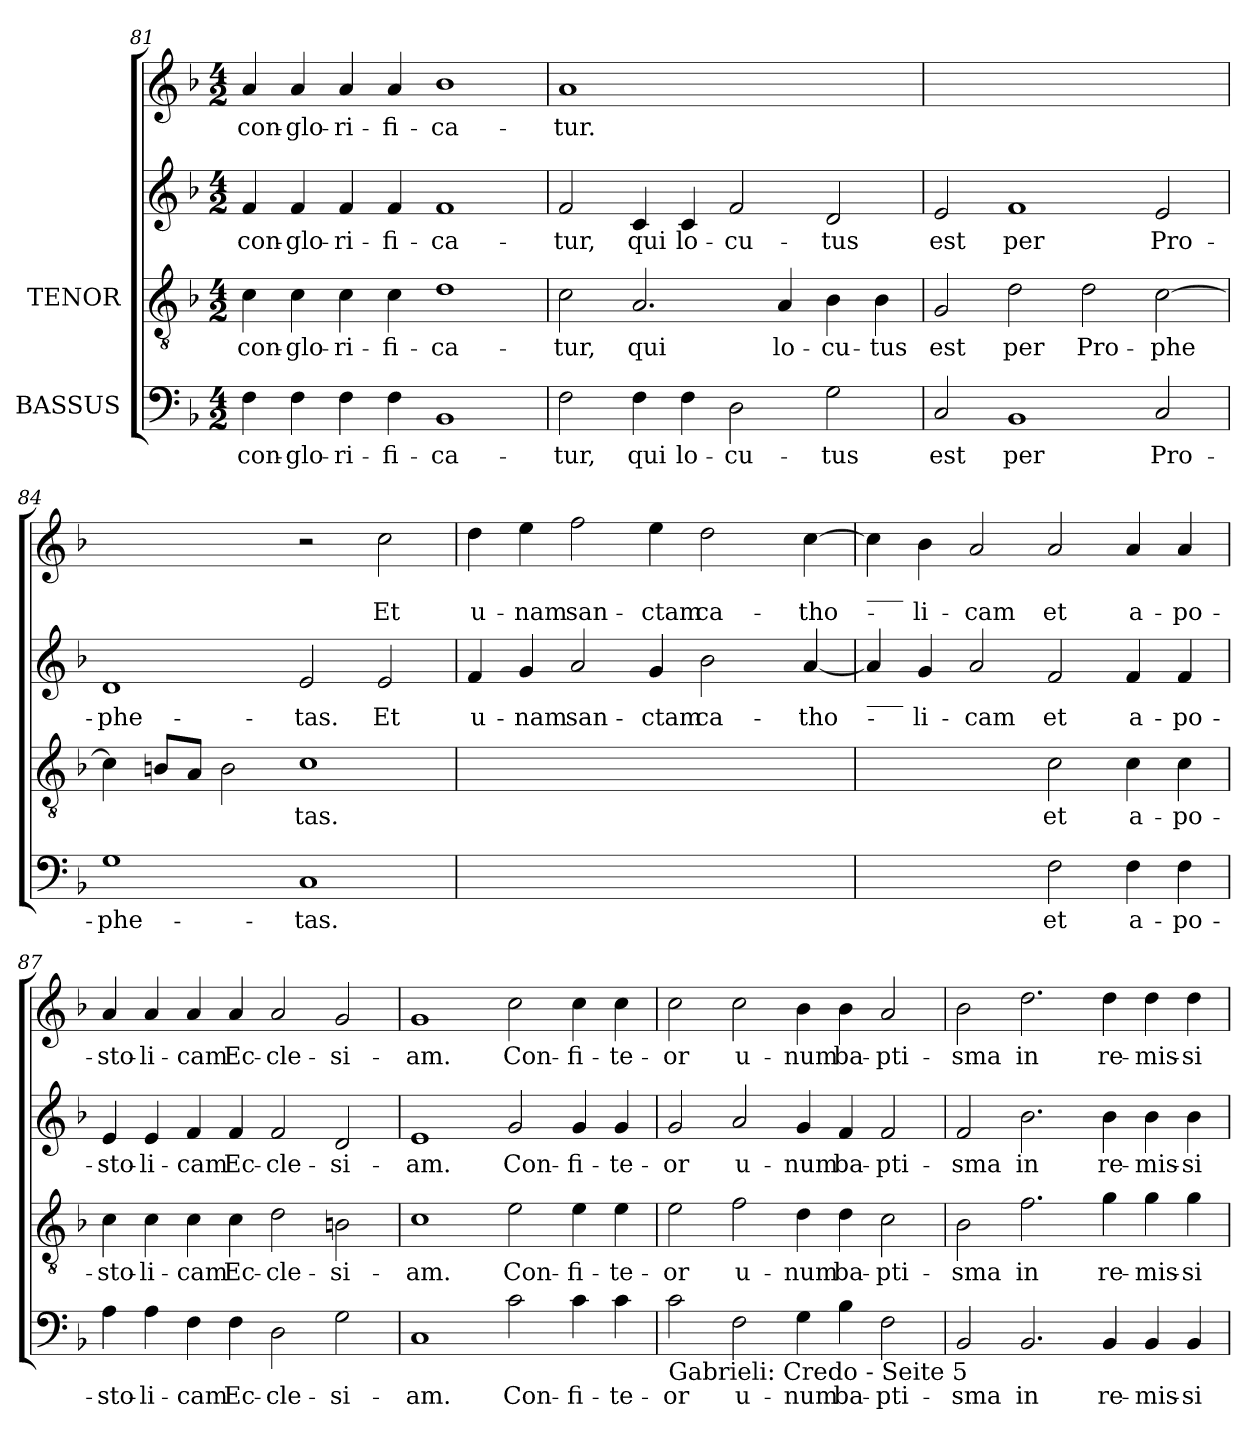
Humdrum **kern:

**kern	**text	**kern	**text	**kern	**text	**kern	**text
*part4	*part4	*part3	*part3	*part2	*part2	*part1	*part1
*staff4	*staff4	*staff3	*staff3	*staff2	*staff2	*staff1	*staff1
*I"BASSUS	*	*I"TENOR	*	*	*	*	*
*clefF4	*	*clefGv2	*	*clefG2	*	*clefG2	*
*k[b-]	*	*k[b-]	*	*k[b-]	*	*k[b-]	*
*F:	*	*F:	*	*F:	*	*F:	*
*M4/2	*	*M4/2	*	*M4/2	*	*M4/2	*
=81	=81	=81	=81	=81	=81	=81	=81
!	!LO:LY:b	!	!LO:LY:b	!	!LO:LY:b	!	!LO:LY:b
4F\	con-	4c\	con-	4f/	con-	4a/	con-
!	!LO:LY:b	!	!LO:LY:b	!	!LO:LY:b	!	!LO:LY:b
4F\	-glo-	4c\	-glo-	4f/	-glo-	4a/	-glo-
!	!LO:LY:b	!	!LO:LY:b	!	!LO:LY:b	!	!LO:LY:b
4F\	-ri-	4c\	-ri-	4f/	-ri-	4a/	-ri-
!	!LO:LY:b	!	!LO:LY:b	!	!LO:LY:b	!	!LO:LY:b
4F\	-fi-	4c\	-fi-	4f/	-fi-	4a/	-fi-
!	!LO:LY:b	!	!LO:LY:b	!	!LO:LY:b	!	!LO:LY:b
1BB-	-ca-	1d	-ca-	1f	-ca-	1b-	-ca-
!!LO:LB:g=z
=82	=82	=82	=82	=82	=82	=82	=82
!	!LO:LY:b	!	!LO:LY:b	!	!LO:LY:b	!	!LO:LY:b
2F\	-tur,	2c\	-tur,	2f/	-tur,	1a	-tur.
!	!LO:LY:b	!	!LO:LY:b	!	!LO:LY:b	!	!
4F\	qui	2.A/	qui	4c/	qui	.	.
!	!LO:LY:b	!	!	!	!LO:LY:b	!	!
4F\	lo-	.	.	4c/	lo-	.	.
!	!LO:LY:b	!	!	!	!LO:LY:b	!	!
2D\	-cu-	.	.	2f/	-cu-	2ryy	.
!	!	!	!LO:LY:b	!	!	!	!
.	.	4A/	lo-	.	.	.	.
!	!LO:LY:b	!	!LO:LY:b	!	!LO:LY:b	!	!
2G\	-tus	4B-\	-cu-	2d/	-tus	2ryy	.
!	!	!	!LO:LY:b	!	!	!	!
.	.	4B-\	-tus	.	.	.	.
=83	=83	=83	=83	=83	=83	=83	=83
!	!LO:LY:b	!	!LO:LY:b	!	!LO:LY:b	!	!
2C/	est	2G/	est	2e/	est	2ryy	.
!	!LO:LY:b	!	!LO:LY:b	!	!LO:LY:b	!	!
1BB-	per	2d\	per	1f	per	2ryy	.
!	!	!	!LO:LY:b	!	!	!	!
.	.	2d\	Pro-	.	.	2ryy	.
!	!LO:LY:b	!	!LO:LY:b	!	!LO:LY:b	!	!
2C/	Pro-	[2c\	-phe	2e/	Pro-	2ryy	.
=84	=84	=84	=84	=84	=84	=84	=84
!	!LO:LY:b	!	!	!	!LO:LY:b	!	!
1G	-phe-	4c\]	.	1d	-phe-	2ryy	.
.	.	8Bn/L	.	.	.	.	.
.	.	8A/J	.	.	.	.	.
.	.	2B\	.	.	.	2ryy	.
!	!LO:LY:b	!	!LO:LY:b	!	!LO:LY:b	!	!
1C	-tas.	1c	tas.	2e/	-tas.	2r	.
!	!	!	!	!	!LO:LY:b	!	!LO:LY:b
.	.	.	.	2e/	Et	2cc\	Et
=85	=85	=85	=85	=85	=85	=85	=85
!	!	!	!	!	!LO:LY:b	!	!LO:LY:b
2ryy	.	2ryy	.	4f/	u-	4dd\	u-
!	!	!	!	!	!LO:LY:b	!	!LO:LY:b
.	.	.	.	4g/	-nam	4ee\	-nam
!	!	!	!	!	!LO:LY:b	!	!LO:LY:b
2ryy	.	2ryy	.	2a/	san-	2ff\	san-
!	!	!	!	!	!LO:LY:b	!	!LO:LY:b
2ryy	.	2ryy	.	4g/	-ctam	4ee\	-ctam
!	!	!	!	!	!LO:LY:b	!	!LO:LY:b
.	.	.	.	2b-\	ca-	2dd\	ca-
2ryy	.	2ryy	.	.	.	.	.
!	!	!	!	!	!LO:LY:b	!	!LO:LY:b
.	.	.	.	[4a/	-tho-	[4cc\	-tho-
!!LO:PB:g=z
=86	=86	=86	=86	=86	=86	=86	=86
!	!	!	!	!	!	!LO:TX:b:t=___	!
!	!	!	!	!LO:TX:b:t=___	!	!	!
2ryy	.	2ryy	.	4a/]	.	4cc\]	.
!	!	!	!	!	!LO:LY:b	!	!LO:LY:b
.	.	.	.	4g/	-li-	4b-\	-li-
!	!	!	!	!	!LO:LY:b	!	!LO:LY:b
2ryy	.	2ryy	.	2a/	-cam	2a/	-cam
!	!LO:LY:b	!	!LO:LY:b	!	!LO:LY:b	!	!LO:LY:b
2F\	et	2c\	et	2f/	et	2a/	et
!	!LO:LY:b	!	!LO:LY:b	!	!LO:LY:b	!	!LO:LY:b
4F\	a-	4c\	a-	4f/	a-	4a/	a-
!	!LO:LY:b	!	!LO:LY:b	!	!LO:LY:b	!	!LO:LY:b
4F\	-po-	4c\	-po-	4f/	-po-	4a/	-po-
=87	=87	=87	=87	=87	=87	=87	=87
!	!LO:LY:b	!	!LO:LY:b	!	!LO:LY:b	!	!LO:LY:b
4A\	-sto-	4c\	-sto-	4e/	-sto-	4a/	-sto-
!	!LO:LY:b	!	!LO:LY:b	!	!LO:LY:b	!	!LO:LY:b
4A\	-li-	4c\	-li-	4e/	-li-	4a/	-li-
!	!LO:LY:b	!	!LO:LY:b	!	!LO:LY:b	!	!LO:LY:b
4F\	-cam	4c\	-cam	4f/	-cam	4a/	-cam
!	!LO:LY:b	!	!LO:LY:b	!	!LO:LY:b	!	!LO:LY:b
4F\	Ec-	4c\	Ec-	4f/	Ec-	4a/	Ec-
!	!LO:LY:b	!	!LO:LY:b	!	!LO:LY:b	!	!LO:LY:b
2D\	-cle-	2d\	-cle-	2f/	-cle-	2a/	-cle-
!	!LO:LY:b	!	!LO:LY:b	!	!LO:LY:b	!	!LO:LY:b
2G\	-si-	2Bn\	-si-	2d/	-si-	2g/	-si-
=88	=88	=88	=88	=88	=88	=88	=88
!	!LO:LY:b	!	!LO:LY:b	!	!LO:LY:b	!	!LO:LY:b
1C	-am.	1c	-am.	1e	-am.	1g	-am.
!	!LO:LY:b	!	!LO:LY:b	!	!LO:LY:b	!	!LO:LY:b
2c\	Con-	2e\	Con-	2g/	Con-	2cc\	Con-
!	!LO:LY:b	!	!LO:LY:b	!	!LO:LY:b	!	!LO:LY:b
4c\	-fi-	4e\	-fi-	4g/	-fi-	4cc\	-fi-
!	!LO:LY:b	!	!LO:LY:b	!	!LO:LY:b	!	!LO:LY:b
4c\	-te-	4e\	-te-	4g/	-te-	4cc\	-te-
=89	=89	=89	=89	=89	=89	=89	=89
!LO:TX:b:t=Gabrieli&colon; Credo - Seite 5	!	!	!	!	!	!	!
!	!LO:LY:b	!	!LO:LY:b	!	!LO:LY:b	!	!LO:LY:b
2c\	-or	2e\	-or	2g/	-or	2cc\	-or
!	!LO:LY:b	!	!LO:LY:b	!	!LO:LY:b	!	!LO:LY:b
2F\	u-	2f\	u-	2a/	u-	2cc\	u-
!	!LO:LY:b	!	!LO:LY:b	!	!LO:LY:b	!	!LO:LY:b
4G\	-num	4d\	-num	4g/	-num	4b-\	-num
!	!LO:LY:b	!	!LO:LY:b	!	!LO:LY:b	!	!LO:LY:b
4B-\	ba-	4d\	ba-	4f/	ba-	4b-\	ba-
!	!LO:LY:b	!	!LO:LY:b	!	!LO:LY:b	!	!LO:LY:b
2F\	-pti-	2c\	-pti-	2f/	-pti-	2a/	-pti-
!!LO:LB:g=z
=90	=90	=90	=90	=90	=90	=90	=90
!	!LO:LY:b	!	!LO:LY:b	!	!LO:LY:b	!	!LO:LY:b
2BB-/	-sma	2B-\	-sma	2f/	-sma	2b-\	-sma
!	!LO:LY:b	!	!LO:LY:b	!	!LO:LY:b	!	!LO:LY:b
2.BB-/	in	2.f\	in	2.b-\	in	2.dd\	in
!	!LO:LY:b	!	!LO:LY:b	!	!LO:LY:b	!	!LO:LY:b
4BB-/	re-	4g\	re-	4b-\	re-	4dd\	re-
!	!LO:LY:b	!	!LO:LY:b	!	!LO:LY:b	!	!LO:LY:b
4BB-/	-mis-	4g\	-mis-	4b-\	-mis-	4dd\	-mis-
!	!LO:LY:b	!	!LO:LY:b	!	!LO:LY:b	!	!LO:LY:b
4BB-/	-si-	4g\	-si-	4b-\	-si-	4dd\	-si-
=	=	=	=	=	=	=	=
*-	*-	*-	*-	*-	*-	*-	*-
